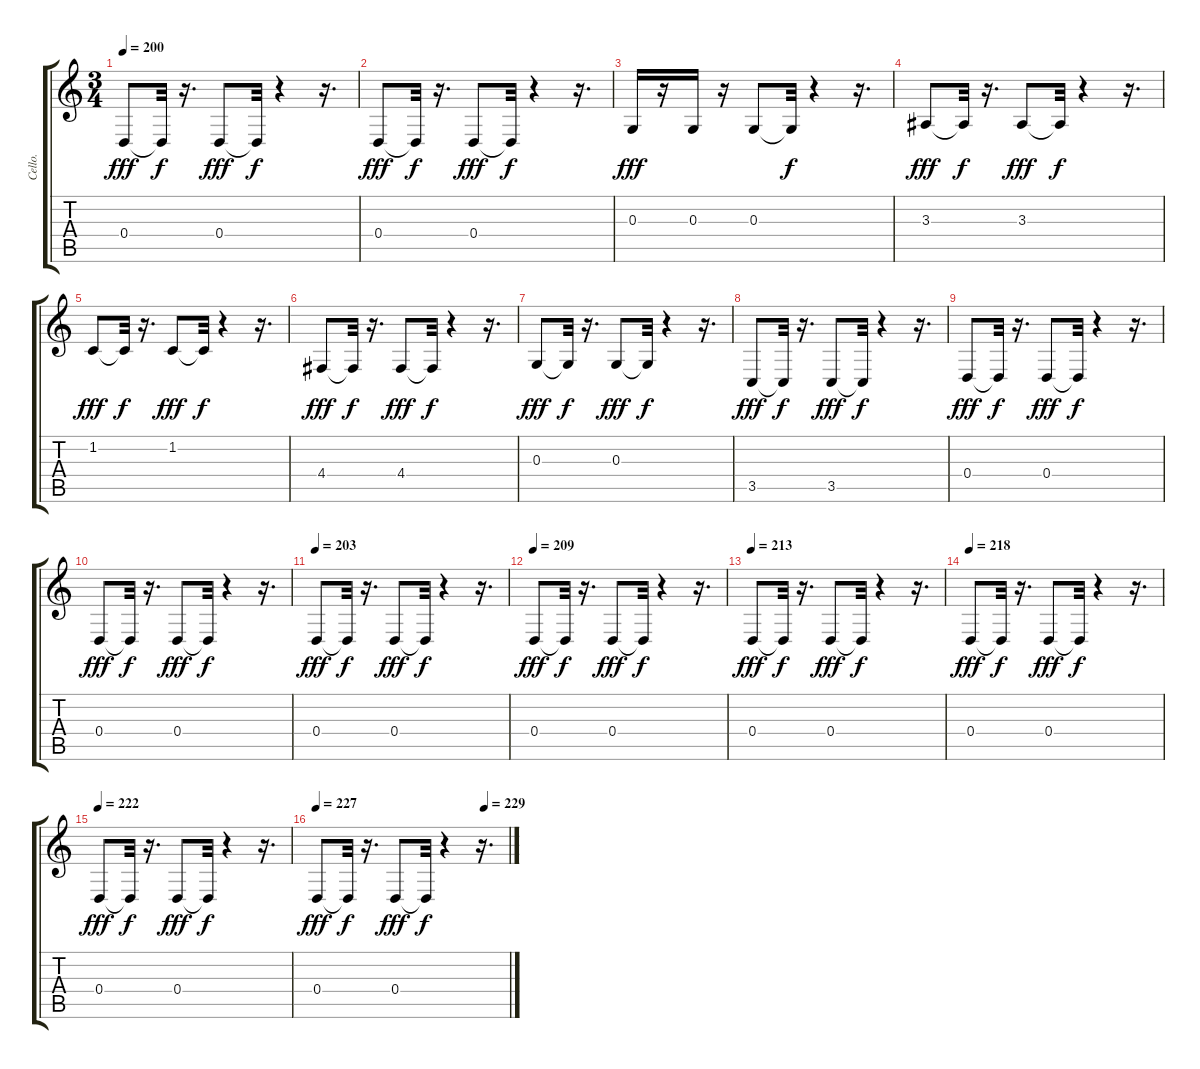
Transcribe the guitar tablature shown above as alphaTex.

\track ("Cello." "Cello.") {instrument pizzicatostrings}
\staff {score tabs}
\tuning (E4 B3 G3 D3 A2 E2) {hide}
\ts (3 4)
\tempo 200
\clef g2
\ks c
0.4.8{dy fff} 0.4{t}.32{dy f} r.16{d} 0.4.8{dy fff} 0.4{t}.32{dy f} r.4 r.16{d} |
0.4.8{dy fff} 0.4{t}.32{dy f} r.16{d} 0.4.8{dy fff} 0.4{t}.32{dy f} r.4 r.16{d} |
0.3.16{dy fff} r.16 0.3.16 r.16 0.3.8 0.3{t}.32{dy f} r.4 r.16{d} |
3.3.8{dy fff} 3.3{t}.32{dy f} r.16{d} 3.3.8{dy fff} 3.3{t}.32{dy f} r.4 r.16{d} |
1.2.8{dy fff} 1.2{t}.32{dy f} r.16{d} 1.2.8{dy fff} 1.2{t}.32{dy f} r.4 r.16{d} |
4.4.8{dy fff} 4.4{t}.32{dy f} r.16{d} 4.4.8{dy fff} 4.4{t}.32{dy f} r.4 r.16{d} |
0.3.8{dy fff} 0.3{t}.32{dy f} r.16{d} 0.3.8{dy fff} 0.3{t}.32{dy f} r.4 r.16{d} |
3.5.8{dy fff} 3.5{t}.32{dy f} r.16{d} 3.5.8{dy fff} 3.5{t}.32{dy f} r.4 r.16{d} |
0.4.8{dy fff} 0.4{t}.32{dy f} r.16{d} 0.4.8{dy fff} 0.4{t}.32{dy f} r.4 r.16{d} |
0.4.8{dy fff} 0.4{t}.32{dy f} r.16{d} 0.4.8{dy fff} 0.4{t}.32{dy f} r.4 r.16{d} |
\tempo 203
0.4.8{dy fff} 0.4{t}.32{dy f} r.16{d} 0.4.8{dy fff} 0.4{t}.32{dy f} r.4 r.16{d} |
\tempo 209
0.4.8{dy fff} 0.4{t}.32{dy f} r.16{d} 0.4.8{dy fff} 0.4{t}.32{dy f} r.4 r.16{d} |
\tempo 213
0.4.8{dy fff} 0.4{t}.32{dy f} r.16{d} 0.4.8{dy fff} 0.4{t}.32{dy f} r.4 r.16{d} |
\tempo 218
0.4.8{dy fff} 0.4{t}.32{dy f} r.16{d} 0.4.8{dy fff} 0.4{t}.32{dy f} r.4 r.16{d} |
\tempo 222
0.4.8{dy fff} 0.4{t}.32{dy f} r.16{d} 0.4.8{dy fff} 0.4{t}.32{dy f} r.4 r.16{d} |
\tempo 227
\tempo (229 0.875)
0.4.8{dy fff} 0.4{t}.32{dy f} r.16{d} 0.4.8{dy fff} 0.4{t}.32{dy f} r.4 r.16{d}
